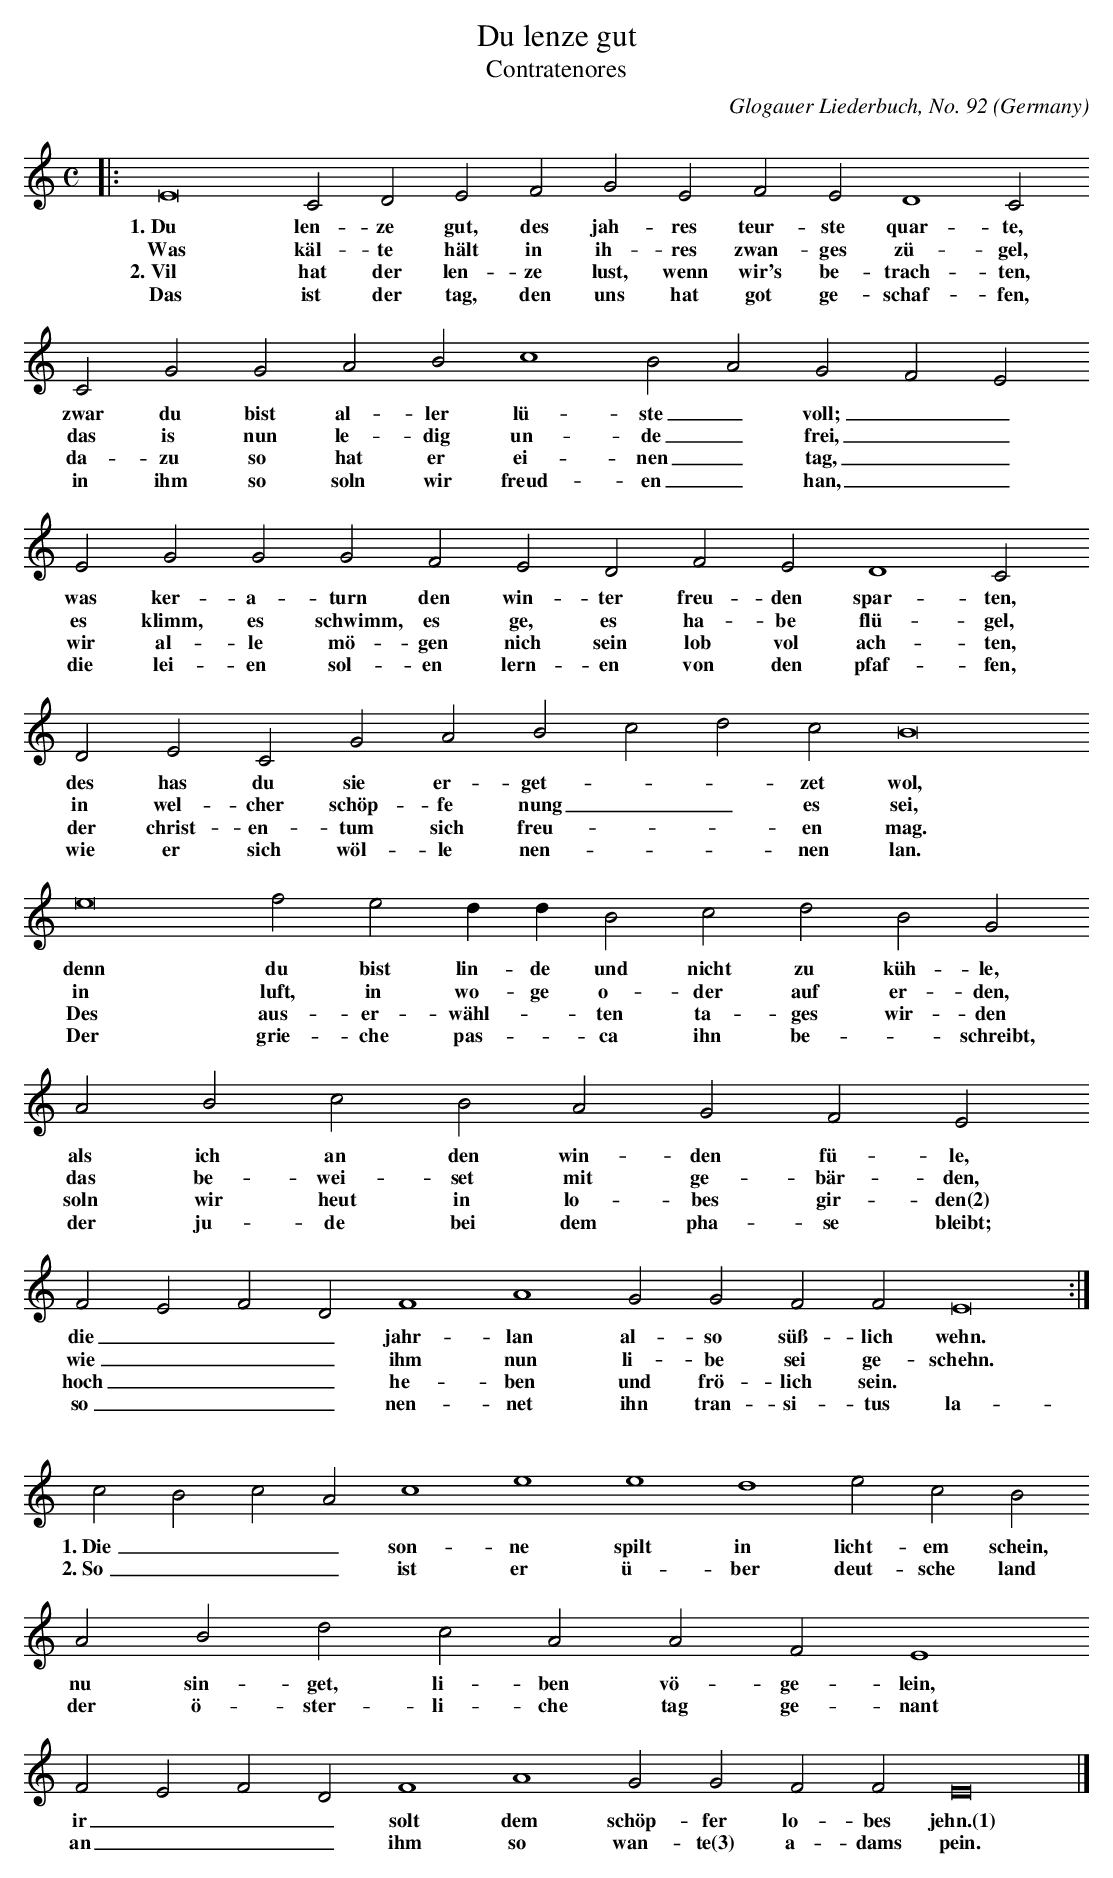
X:1
T:Du lenze gut
T:Contratenores
C:Glogauer Liederbuch, No. 92
O:Germany
M:C
L:1/2
K:E phr -8va
|:E4 C D E F G E F E D2 C
w: 1.~Du len- ze gut, des jah- res teur- ste quar- te,
w: Was käl- te hält in ih- res zwan- ges zü- gel,
w: 2.~Vil hat der len- ze lust, wenn wir's be- trach- ten,
w: Das ist der tag, den uns hat got ge- schaf- fen,
C G G A B c2 B A G F E
w: zwar du bist al- ler lü- ste _ voll; _ _
w: das is nun le- dig un- de _ frei, _ _
w: da- zu so hat er ei- nen _ tag, _ _
w: in ihm so soln wir freud- en _ han, _  _
E G G G F E D F E D2 C
w: was ker- a- turn den win- ter freu- den spar- ten,
w: es klimm, es schwimm, es ge, es ha- be flü- gel,
w: wir al- le mö- gen nich sein lob vol ach- ten,
w: die lei- en sol- en lern- en von den pfaf- fen,
D E C G A B c d c B4
w: des has du sie er- get- *  *  zet wol,
w: in wel- cher schöp- fe nung _ _ es sei,
w: der christ- en- tum sich freu- * * en mag.
w: wie er sich wöl- le nen- * * nen lan.
e4 f e d/ d/ B c d B G
w: denn du bist lin- de und nicht zu küh- le,
w: in luft, in wo- ge o- der auf er- den,
w: Des aus- er- wähl- * ten ta- ges wir- den
w: Der grie- che pas- * ca ihn be- * schreibt,
A B c B A G F E
w: als ich an den win- den fü- le,
w: das be- wei- set mit ge- bär- den,
w: soln wir heut in lo- bes gir- den(2)
w: der ju- de bei dem pha- se bleibt;
F E F D F2 A2 G G F F E4 :|
w: die _ _ _ jahr- lan al- so süß- lich wehn.
w: wie _ _ _ ihm nun li- be sei ge- schehn.
w: hoch _ _ _ he- ben und frö- lich sein.
w: so _ _ _ nen- net ihn tran- si- tus la- tein.
c B c A c2 e2 e2 d2 e c B
w: 1.~Die _ _ _ son- ne spilt in licht- em schein,
w: 2.~So _ _ _ ist er ü- ber deut- sche land
A B  d c  A A F E2
w: nu sin- get, li- ben vö- ge- lein,
w: der ö- ster- li- che tag ge- nant
F E F D F2 A2 G G F F E4 |]
w: ir _ _ _ solt dem schöp- fer lo- bes jehn.(1)
w: an _ _ _ ihm so wan- te(3) a- dams pein.
